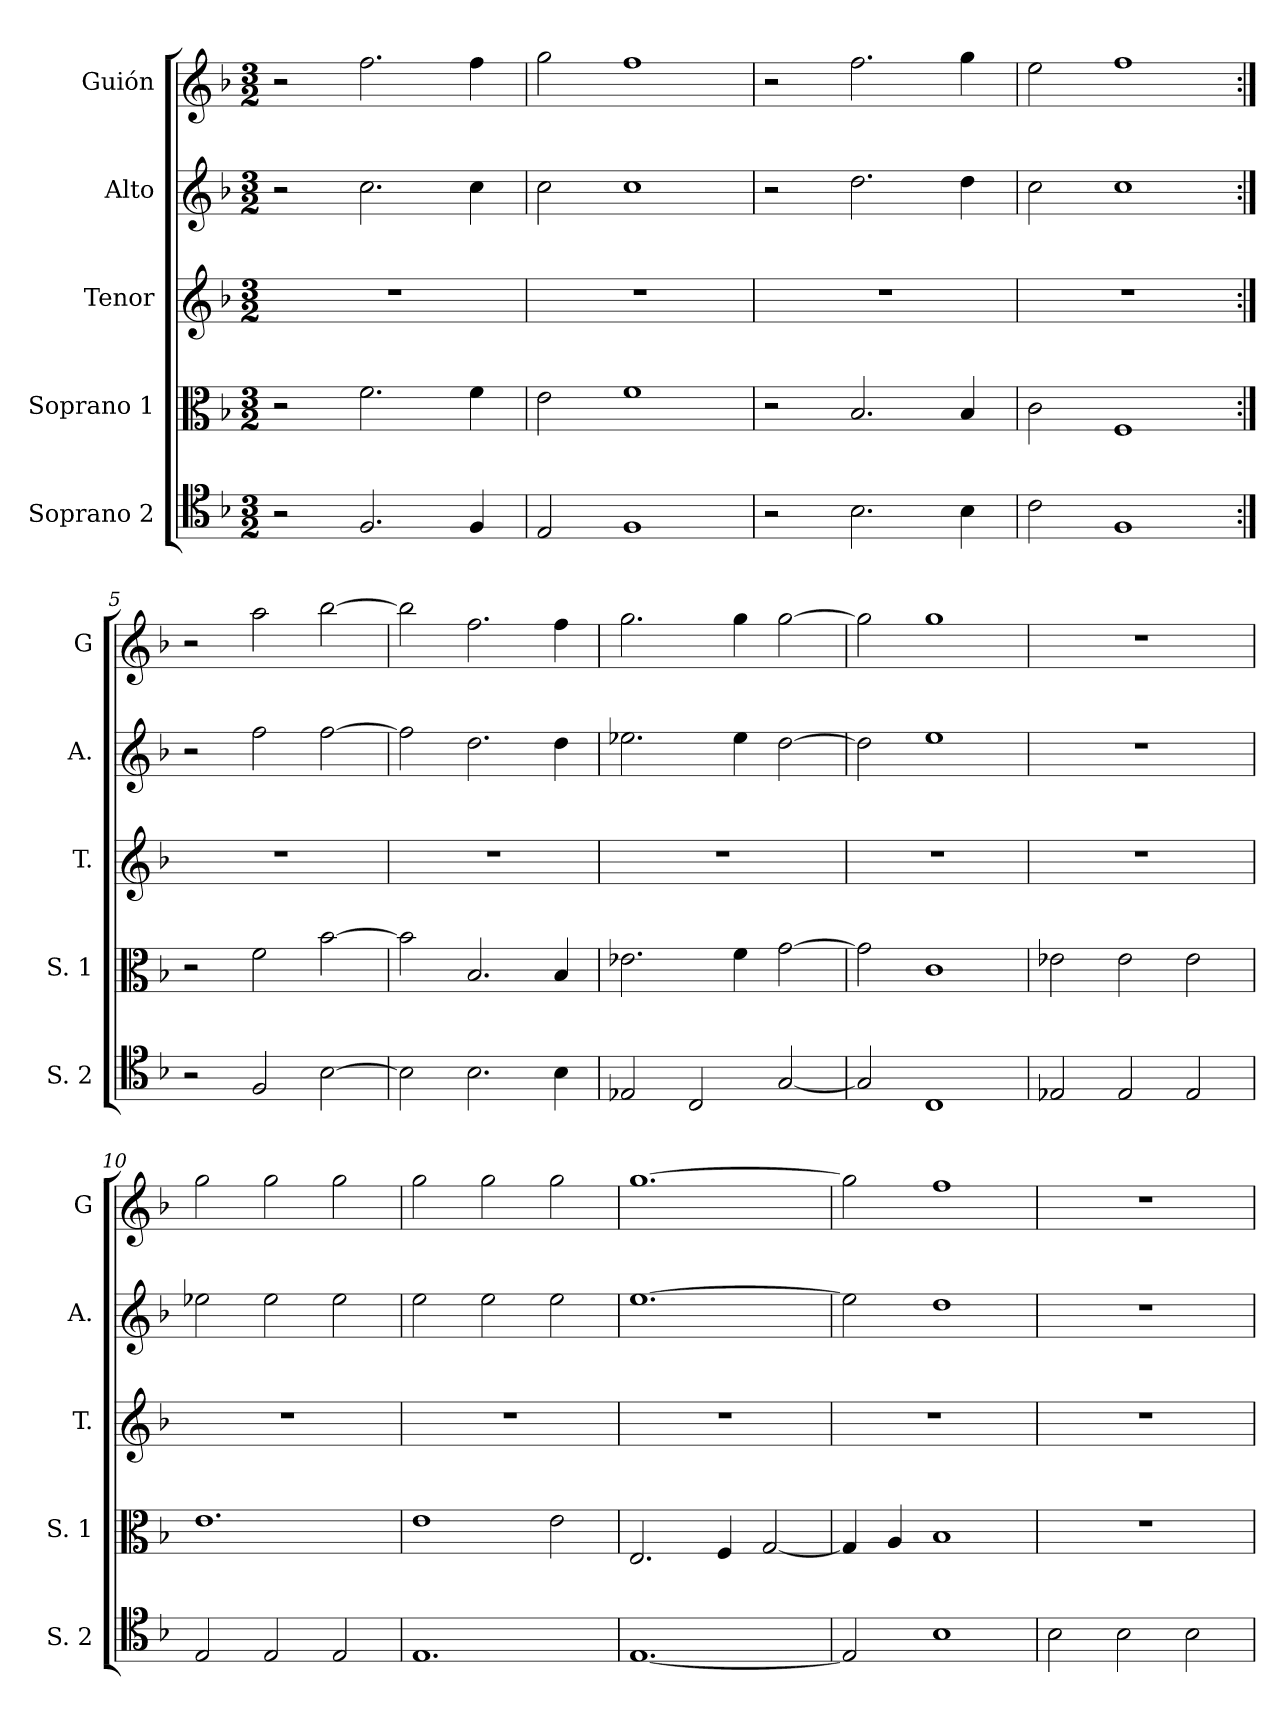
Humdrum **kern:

**kern	**kern	**kern	**kern	**kern	**dynam
*part5	*part4	*part3	*part2	*part1	*part1
*staff5	*staff4	*staff3	*staff2	*staff1	*staff1
*I"Soprano 2	*I"Soprano 1	*I"Tenor	*I"Alto	*I"Guión	*
*I'S. 2	*I'S. 1	*I'T.	*I'A.	*I'G	*
*clefC4	*clefC3	*clefG2	*clefG2	*clefG2	*
*k[b-]	*k[b-]	*k[b-]	*k[b-]	*k[b-]	*
*M3/2	*M3/2	*M3/2	*M3/2	*M3/2	*
=1	=1	=1	=1	=1	=1
2r	2r	1.r	2r	2r	♩ = 180
2.F	2.f	.	2.cc	2.ff	.
4F	4f	.	4cc	4ff	.
=2	=2	=2	=2	=2	=2
2E	2e	1.r	2cc	2gg	.
1F	1f	.	1cc	1ff	.
=3	=3	=3	=3	=3	=3
2r	2r	1.r	2r	2r	.
2.B-	2.B-	.	2.dd	2.ff	.
4B-	4B-	.	4dd	4gg	.
=4	=4	=4	=4	=4	=4
2c	2c	1.r	2cc	2ee	.
1F	1F	.	1cc	1ff	.
=5:|!	=5:|!	=5:|!	=5:|!	=5:|!	=5:|!
2r	2r	1.r	2r	2r	.
2F	2f	.	2ff	2aa	.
[2B-	[2b-	.	[2ff	[2bb-	.
=6	=6	=6	=6	=6	=6
2B-]	2b-]	1.r	2ff]	2bb-]	.
2.B-	2.B-	.	2.dd	2.ff	.
4B-	4B-	.	4dd	4ff	.
!!LO:LB:g=z
=7	=7	=7	=7	=7	=7
2E-X	2.e-X	1.r	2.ee-X	2.gg	.
2C	.	.	.	.	.
.	4f	.	4ee-	4gg	.
[2G	[2g	.	[2dd	[2gg	.
=8	=8	=8	=8	=8	=8
2G]	2g]	1.r	2dd]	2gg]	.
1C	1c	.	1ee	1gg	.
=9	=9	=9	=9	=9	=9
2E-X	2e-X	1.r	1.r	1.r	.
2E-	2e-	.	.	.	.
2E-	2e-	.	.	.	.
=10	=10	=10	=10	=10	=10
2E	1.e	1.r	2ee-X	2gg	.
2E	.	.	2ee-	2gg	.
2E	.	.	2ee-	2gg	.
=11	=11	=11	=11	=11	=11
1.E	1e	1.r	2ee	2gg	.
.	.	.	2ee	2gg	.
.	2e	.	2ee	2gg	.
=12	=12	=12	=12	=12	=12
[1.E	2.E	1.r	[1.ee	[1.gg	.
.	4F	.	.	.	.
.	[2G	.	.	.	.
=13	=13	=13	=13	=13	=13
2E]	4G]	1.r	2ee]	2gg]	.
.	4A	.	.	.	.
1B-	1B-	.	1dd	1ff	.
!!LO:PB:g=z
=14	=14	=14	=14	=14	=14
2B-	1.r	1.r	1.r	1.r	.
2B-	.	.	.	.	.
2B-	.	.	.	.	.
=	=	=	=	=	=
*-	*-	*-	*-	*-	*-
